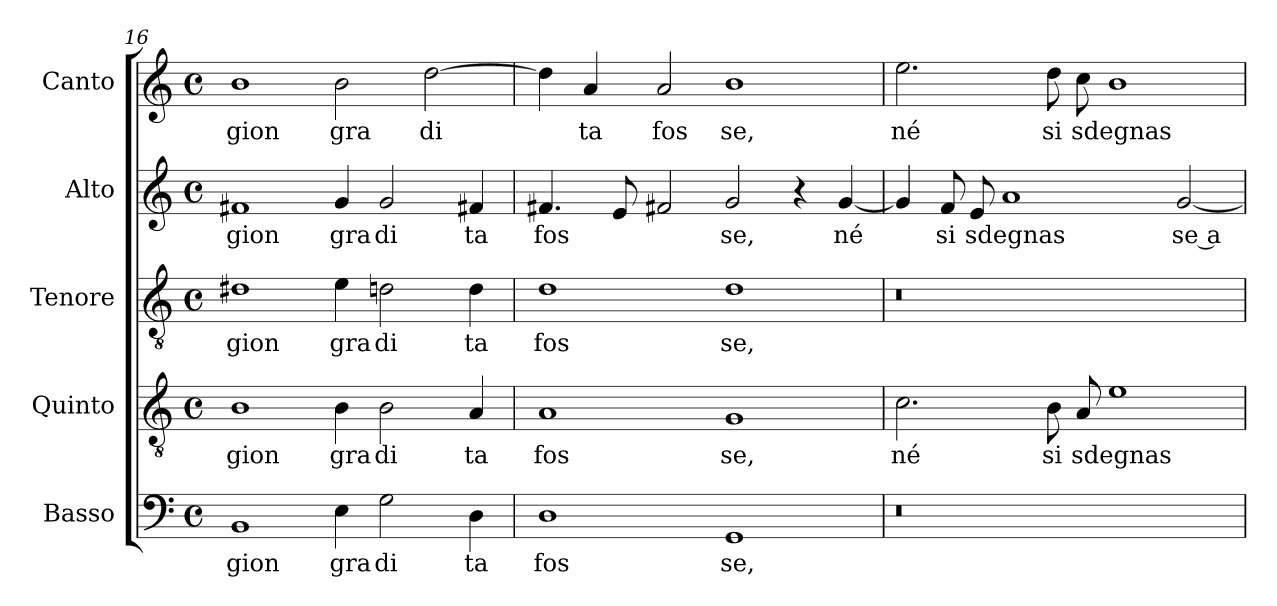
**kern	**text	**kern	**text	**kern	**text	**kern	**text	**kern	**text
*part5	*part5	*part4	*part4	*part3	*part3	*part2	*part2	*part1	*part1
*staff5	*staff5	*staff4	*staff4	*staff3	*staff3	*staff2	*staff2	*staff1	*staff1
*I"Basso	*	*I"Quinto	*	*I"Tenore	*	*I"Alto	*	*I"Canto	*
*clefF4	*	*clefGv2	*	*clefGv2	*	*clefG2	*	*clefG2	*
*M4/4	*	*M4/4	*	*M4/4	*	*M4/4	*	*M4/4	*
*met(c)	*	*met(c)	*	*met(c)	*	*met(c)	*	*met(c)	*
=16	=16	=16	=16	=16	=16	=16	=16	=16	=16
!	!LO:LY:b:cj	!	!LO:LY:b:cj	!	!LO:LY:b:cj	!	!LO:LY:b:cj	!	!LO:LY:b:cj
1BB	gion	1B	gion	1d#X	gion	1f#X	gion	1b	gion
!	!LO:LY:b:cj	!	!LO:LY:b:cj	!	!LO:LY:b:cj	!	!LO:LY:b:cj	!	!LO:LY:b:cj
4E\	gra	4B\	gra	4e\	gra	4g/	gra	2b\	gra
!	!LO:LY:b:cj	!	!LO:LY:b:cj	!	!LO:LY:b:cj	!	!LO:LY:b:cj	!	!
2G\	di	2B\	di	2dn\	di	2g/	di	.	.
!	!	!	!	!	!	!	!	!	!LO:LY:b:cj
.	.	.	.	.	.	.	.	[>2dd\	di
!	!LO:LY:b:cj	!	!LO:LY:b:cj	!	!LO:LY:b:cj	!	!LO:LY:b:cj	!	!
4D\	ta	4A/	ta	4d\	ta	4f#X/	ta	.	.
=17	=17	=17	=17	=17	=17	=17	=17	=17	=17
!	!LO:LY:b:cj	!	!LO:LY:b:cj	!	!LO:LY:b:cj	!	!LO:LY:b	!	!
1D	fos	1A	fos	1d	fos	4.f#X/	fos	4dd\]	.
!	!	!	!	!	!	!	!	!	!LO:LY:b:cj
.	.	.	.	.	.	.	.	4a/	ta
.	.	.	.	.	.	8e/	.	.	.
!	!	!	!	!	!	!	!	!	!LO:LY:b:cj
.	.	.	.	.	.	2f#X/	.	2a/	fos
!	!LO:LY:b:cj	!	!LO:LY:b:cj	!	!LO:LY:b:cj	!	!LO:LY:b:cj	!	!LO:LY:b:cj
1GG	se,	1G	se,	1d	se,	2g/	se,	1b	se,
.	.	.	.	.	.	4r	.	.	.
!	!	!	!	!	!	!	!LO:LY:b:cj	!	!
.	.	.	.	.	.	[<4g/	né	.	.
=18	=18	=18	=18	=18	=18	=18	=18	=18	=18
!	!	!	!LO:LY:b:cj	!	!	!	!	!	!LO:LY:b:cj
0r	.	2.c\	né	0r	.	4g/]	.	2.ee\	né
!	!	!	!	!	!	!	!LO:LY:b:cj	!	!
.	.	.	.	.	.	8f/	si	.	.
!	!	!	!	!	!	!	!LO:LY:b	!	!
.	.	.	.	.	.	8e/	sdegnas	.	.
.	.	.	.	.	.	1a	.	.	.
!	!	!	!LO:LY:b:cj	!	!	!	!	!	!LO:LY:b:cj
.	.	8B\	si	.	.	.	.	8dd\	si
!	!	!	!LO:LY:b	!	!	!	!	!	!LO:LY:b
.	.	8A/	sdegnas	.	.	.	.	8cc\	sdegnas
.	.	1e	.	.	.	.	.	1b	.
!	!	!	!	!	!	!	!LO:LY:b:cj	!	!
.	.	.	.	.	.	[<2g/	se a	.	.
=	=	=	=	=	=	=	=	=	=
*-	*-	*-	*-	*-	*-	*-	*-	*-	*-
